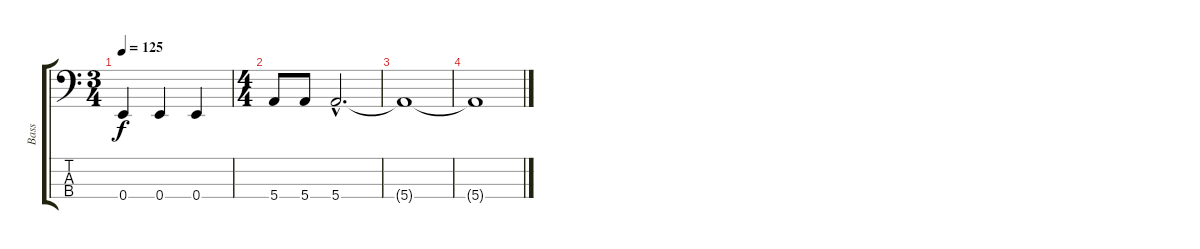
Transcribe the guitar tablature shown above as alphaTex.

\track ("Bass" "Bass") {instrument electricbassfinger}
\staff {score tabs}
\tuning (G2 D2 A1 E1) {hide}
\ts (3 4)
\tempo 125
\clef f4
\ks c
0.4.4{dy f} 0.4.4 0.4.4 |
\ts (4 4)
5.4.8 5.4.8 5.4{hac}.2{d} |
5.4{t}.1 |
5.4{t}.1
